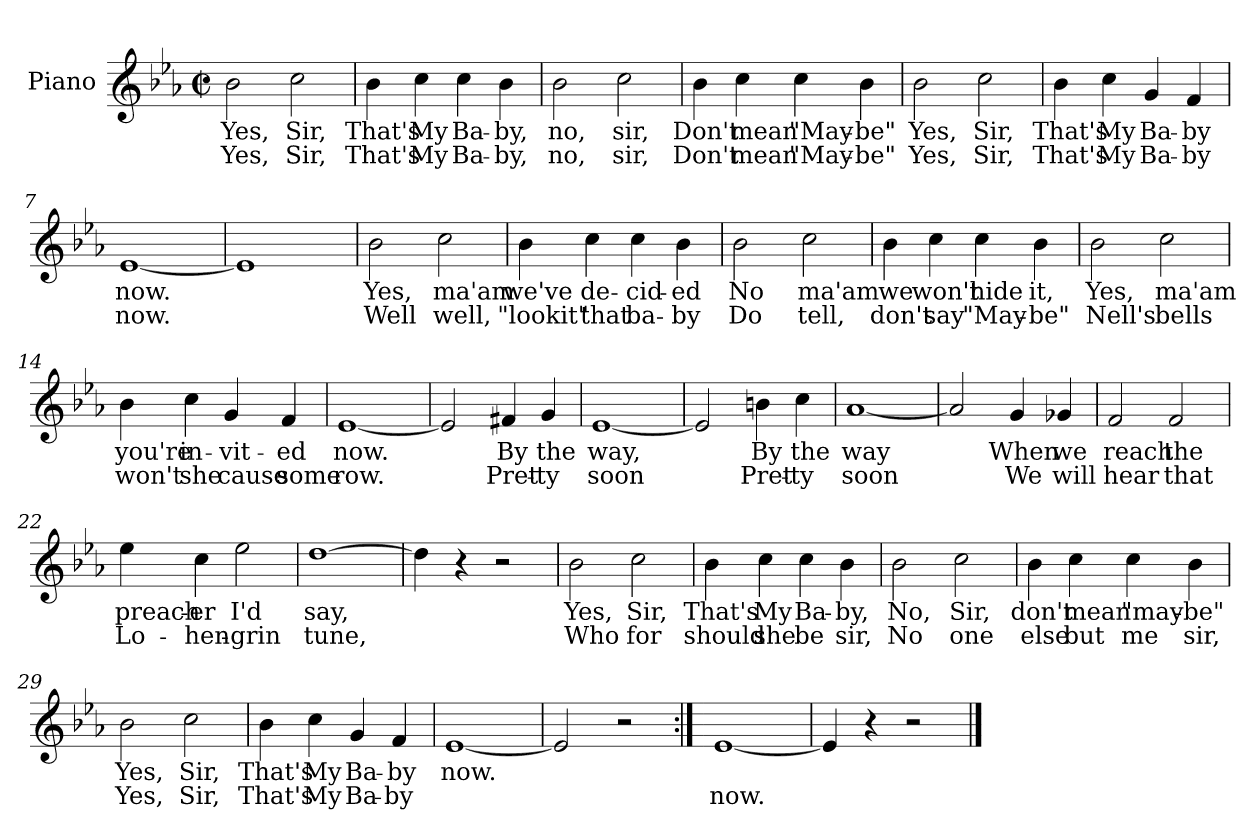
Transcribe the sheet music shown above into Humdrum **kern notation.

**kern	**text	**text
*part1	*part1	*part1
*staff1	*staff1	*staff1
*I"Piano	*	*
*I'Pno	*	*
*clefG2	*	*
*k[b-e-a-]	*	*
*E-:	*	*
*M2/2	*	*
*met(c|)	*	*
=1	=1	=1
2b-\	Yes,	Yes,
2cc\	Sir,	Sir,
=2	=2	=2
4b-\	That's	That's
4cc\	My	My
4cc\	Ba-	Ba-
4b-\	-by,	-by,
=3	=3	=3
2b-\	no,	no,
2cc\	sir,	sir,
=4	=4	=4
4b-\	Don't	Don't
4cc\	mean	mean
4cc\	"May-	"May-
4b-\	-be"	-be"
=5	=5	=5
2b-\	Yes,	Yes,
2cc\	Sir,	Sir,
!!LO:LB:g=z
=6	=6	=6
4b-\	That's	That's
4cc\	My	My
4g/	Ba-	Ba-
4f/	-by	-by
=7	=7	=7
[1e-	now.	now.
=8	=8	=8
1e-]	.	.
=9	=9	=9
2b-\	Yes,	Well
2cc\	ma'am	well,
=10	=10	=10
4b-\	we've	"lookit"
4cc\	de-	that
4cc\	-cid-	ba-
4b-\	-ed	-by
=11	=11	=11
2b-\	No	Do
2cc\	ma'am	tell,
!!LO:LB:g=z
=12	=12	=12
4b-\	we	don't
4cc\	won't	say
4cc\	hide	"May-
4b-\	it,	-be"
=13	=13	=13
2b-\	Yes,	Nell's
2cc\	ma'am	bells
=14	=14	=14
4b-\	you're	won't
4cc\	in-	she
4g/	vit-	cause
4f/	-ed	some
=15	=15	=15
[1e-	now.	row.
=16	=16	=16
2e-/]	.	.
4f#X/	By	Pret-
4g/	the	-ty
!!LO:LB:g=z
=17	=17	=17
[1e-	way,	soon
=18	=18	=18
2e-/]	.	.
4bn\	By	Pret-
4cc\	the	-ty
=19	=19	=19
[1a-	way	soon
=20	=20	=20
2a-/]	.	.
4g/	When	We
4g-X/	we	will
=21	=21	=21
2f/	reach	hear
2f/	the	that
=22	=22	=22
4ee-\	preach-	Lo-
4cc\	-er	-hen-
2ee-\	I'd	-grin
!!LO:LB:g=z
=23	=23	=23
[1dd	say,	tune,
=24	=24	=24
4dd\]	.	.
4r	.	.
2r	.	.
=25	=25	=25
2b-\	Yes,	Who
2cc\	Sir,	for
=26	=26	=26
4b-\	That's	should
4cc\	My	she
4cc\	Ba-	be
4b-\	-by,	sir,
=27	=27	=27
2b-\	No,	No
2cc\	Sir,	one
=28	=28	=28
4b-\	don't	else
4cc\	mean	but
4cc\	"may-	me
4b-\	-be"	sir,
!!LO:LB:g=z
=29	=29	=29
2b-\	Yes,	Yes,
2cc\	Sir,	Sir,
=30	=30	=30
4b-\	That's	That's
4cc\	My	My
4g/	Ba-	Ba-
4f/	-by	-by
=31	=31	=31
[1e-	now.	.
=32	=32	=32
2e-/]	.	.
2r	.	.
=33:|!	=33:|!	=33:|!
[1e-	.	now.
=34	=34	=34
4e-/]	.	.
4r	.	.
2r	.	.
==	==	==
*-	*-	*-
